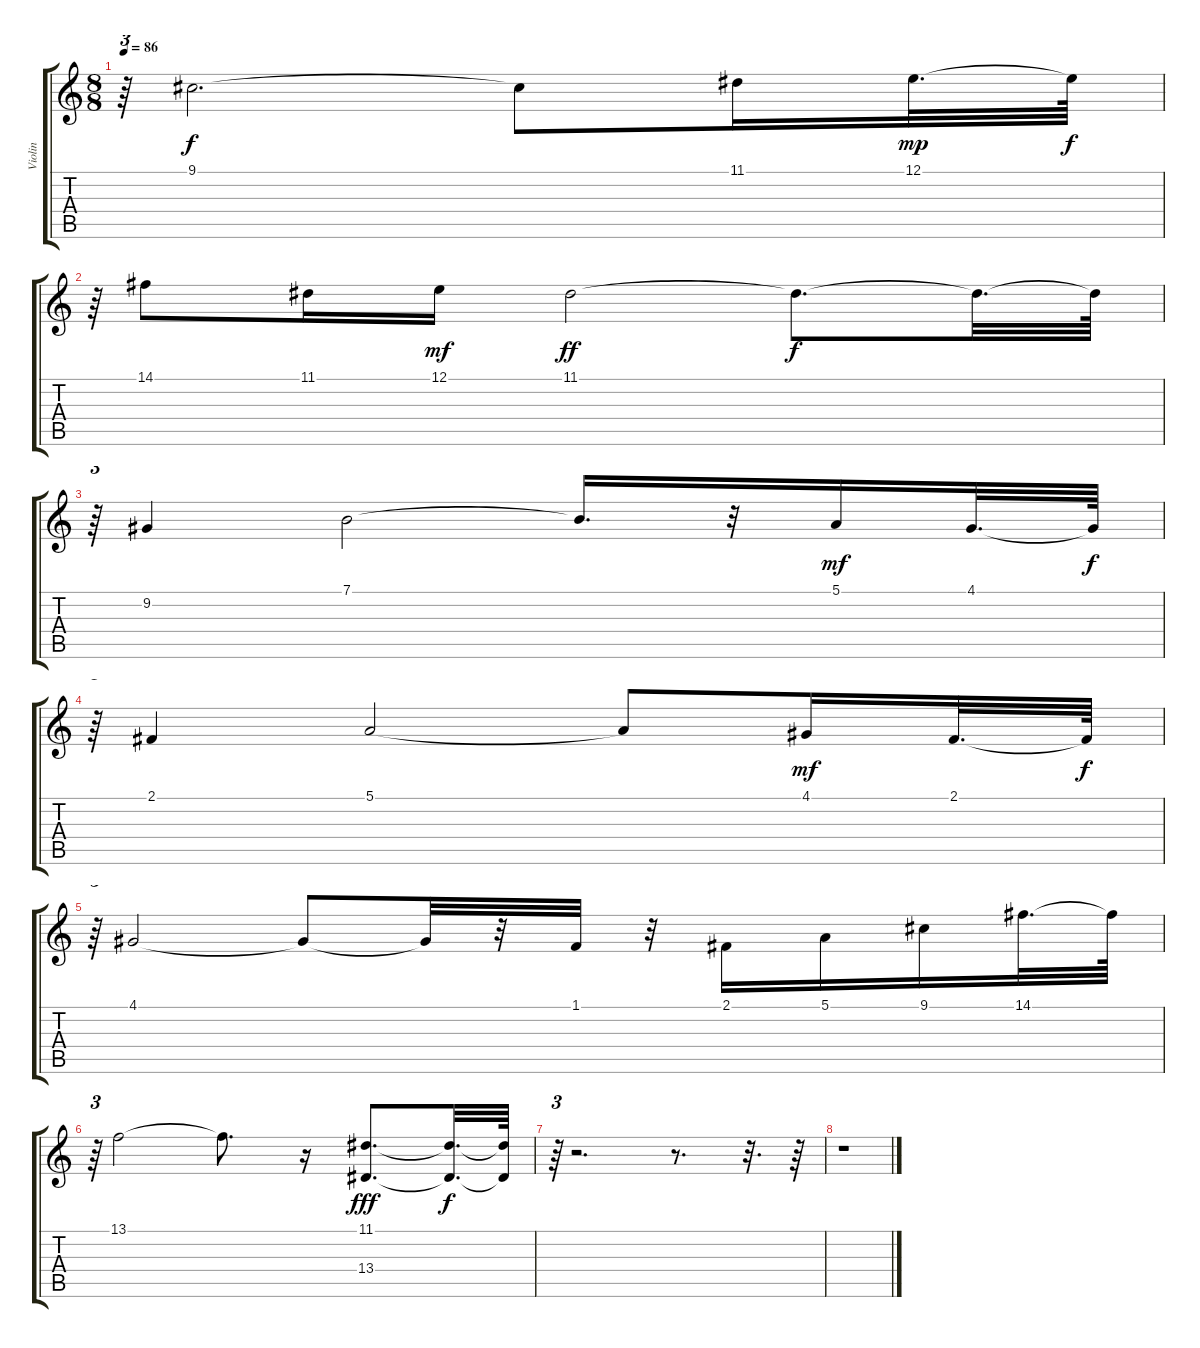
\track ("Violin" "Violin") {instrument violin}
\staff {score tabs}
\tuning (E4 B3 G3 D3 A2 E2) {hide}
\ts (8 8)
\tempo 86
\clef g2
\ks c
r.64{tu (3 2) dy f} 9.1.2{d} 9.1{t}.8 11.1.16 12.1.32{d dy mp} 12.1{t}.64{dy f} |
r.64{tu (3 2)} 14.1.8 11.1.16 12.1.16{dy mf} 11.1.2{dy ff} 11.1{t}.8{d dy f} 11.1{t}.32{d} 11.1{t}.64 |
r.64{tu (3 2)} 9.2.4 7.1.2 7.1{t}.16{d} r.32 5.1.16{dy mf} 4.1.32{d} 4.1{t}.64{dy f} |
r.64{tu (3 2)} 2.1.4 5.1.2 5.1{t}.8 4.1.16{dy mf} 2.1.32{d} 2.1{t}.64{dy f} |
r.64{tu (3 2)} 4.1.2 4.1{t}.8 4.1{t}.32 r.32 1.1.32 r.32 2.1.16 5.1.16 9.1.16 14.1.32{d} 14.1{t}.64 |
r.64{tu (3 2)} 13.1.2 13.1{t}.8{d} r.16 (11.1 13.4).8{d dy fff} (11.1{t} 13.4{t}).32{d dy f} (11.1{t} 13.4{t}).64 |
r.64{tu (3 2)} r.2{d} r.8{d} r.32{d} r.64 |
r.1
